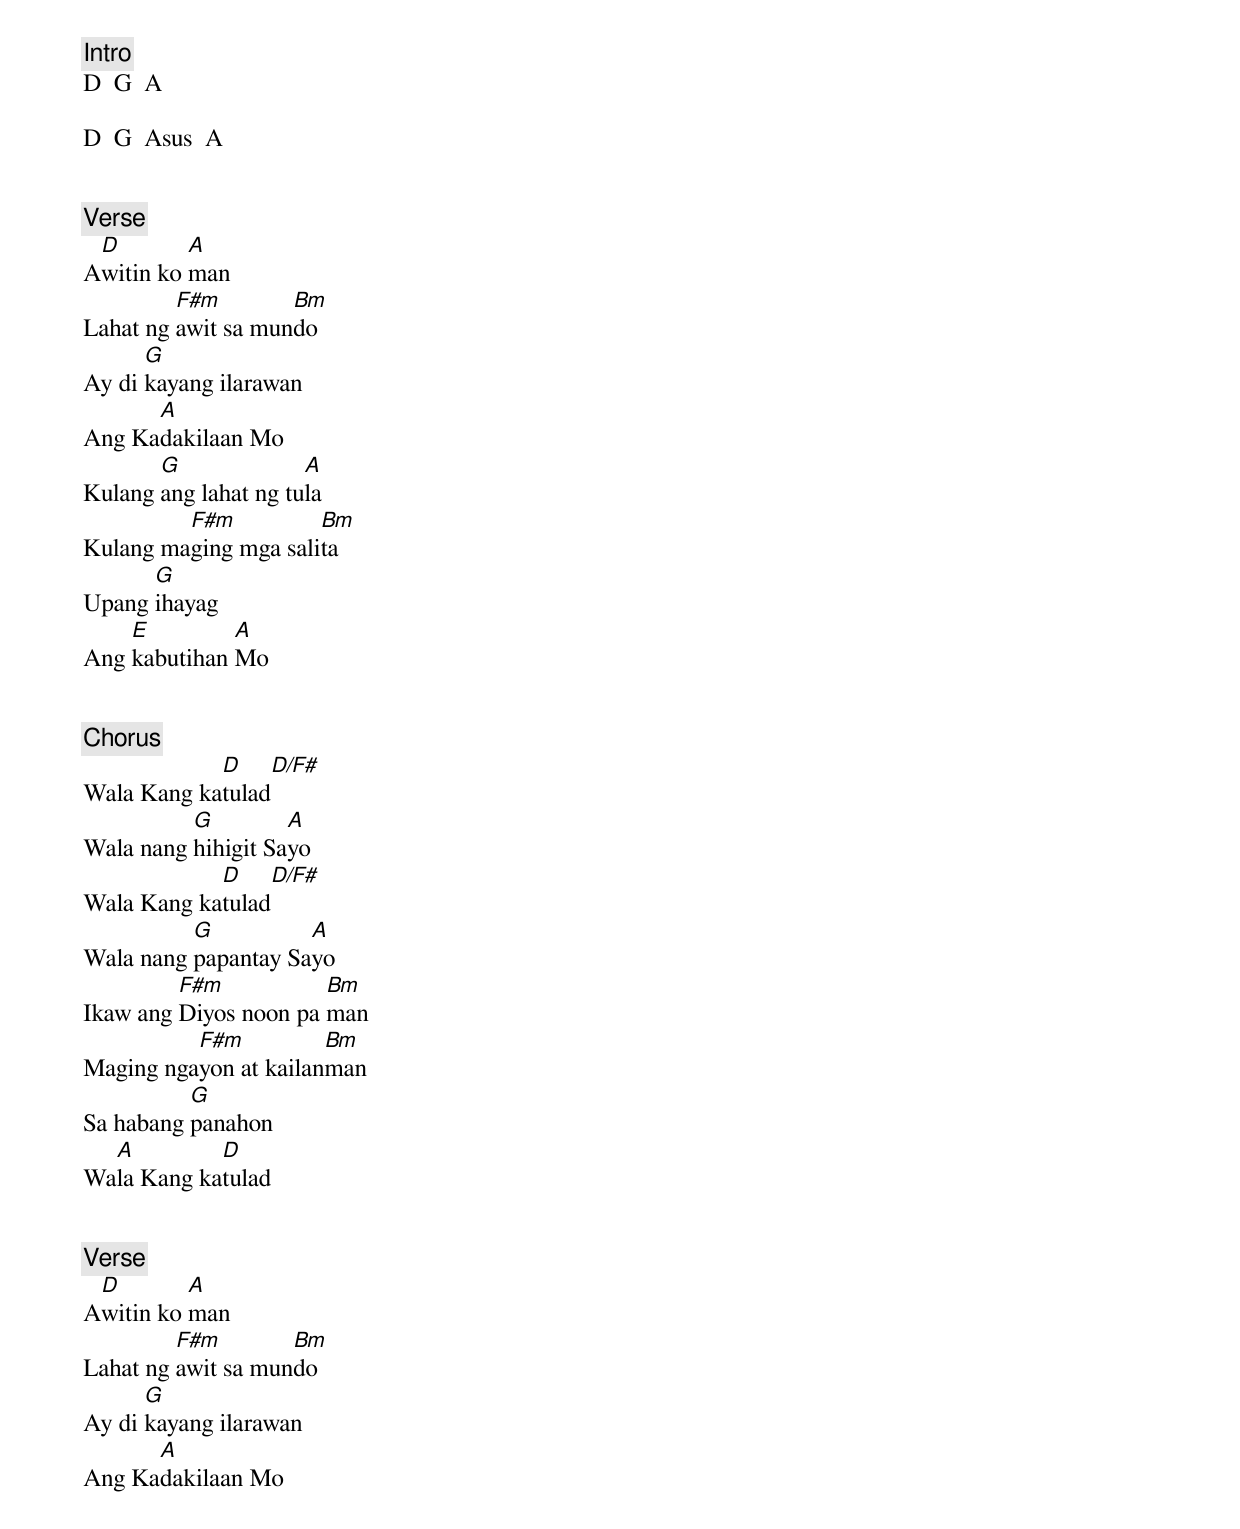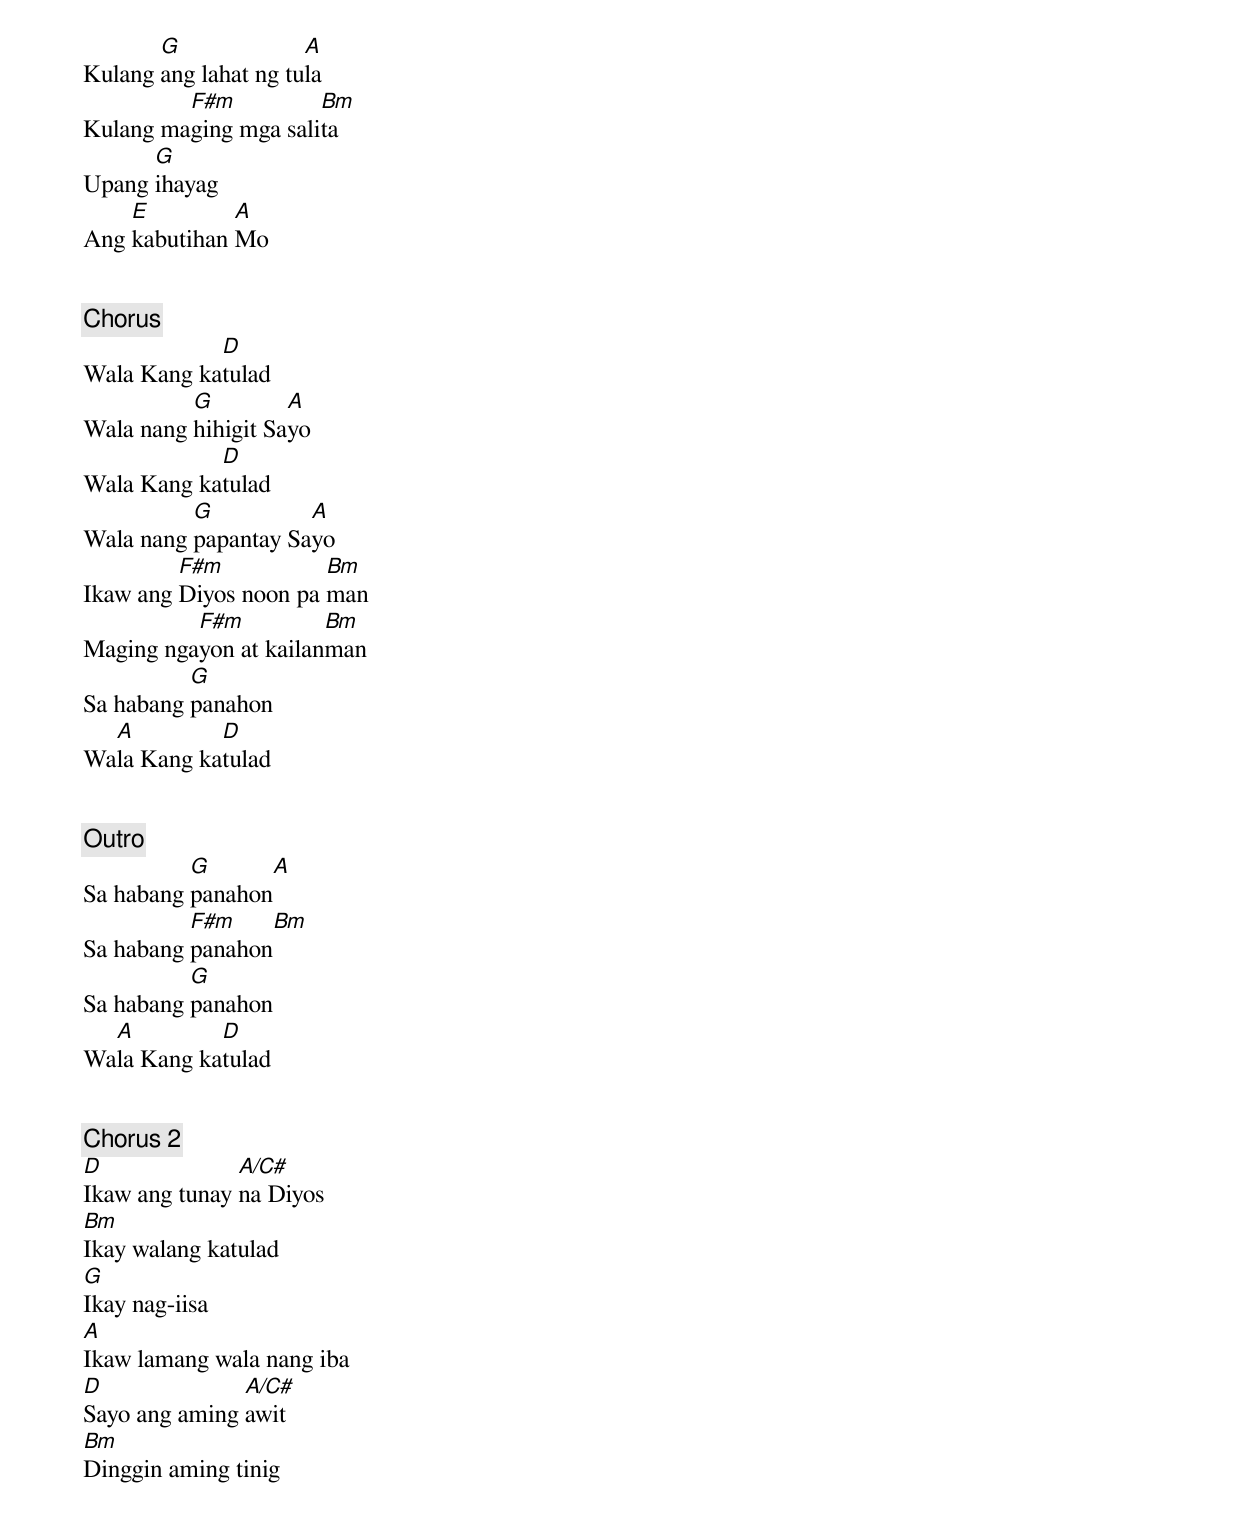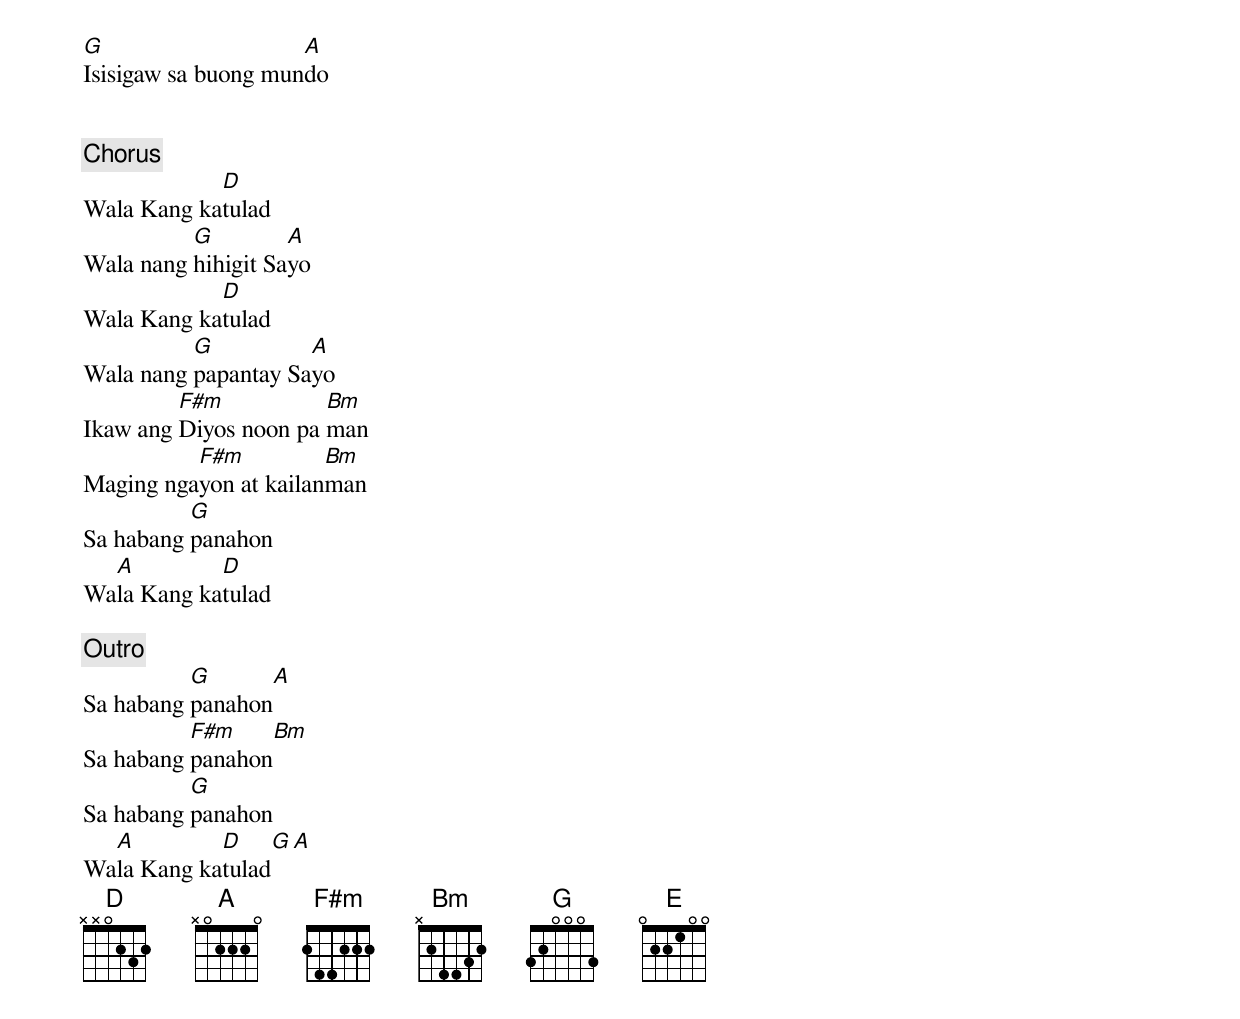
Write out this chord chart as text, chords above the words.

[Intro]
D  G  A

D  G  Asus  A


[Verse]
 D        A
Awitin ko man
         F#m        Bm
Lahat ng awit sa mundo
      G
Ay di kayang ilarawan
      A
Ang Kadakilaan Mo
       G              A
Kulang ang lahat ng tula
         F#m          Bm
Kulang maging mga salita
      G
Upang ihayag
    E         A
Ang kabutihan Mo


[Chorus]
            D     D/F#
Wala Kang katulad
          G         A
Wala nang hihigit Sayo
            D     D/F#
Wala Kang katulad
          G          A
Wala nang papantay Sayo
         F#m           Bm
Ikaw ang Diyos noon pa man
          F#m          Bm
Maging ngayon at kailanman
          G
Sa habang panahon
  A         D
Wala Kang katulad


[Verse]
 D        A
Awitin ko man
         F#m        Bm
Lahat ng awit sa mundo
      G
Ay di kayang ilarawan
      A
Ang Kadakilaan Mo
       G              A
Kulang ang lahat ng tula
         F#m          Bm
Kulang maging mga salita
      G
Upang ihayag
    E         A
Ang kabutihan Mo


[Chorus]
            D
Wala Kang katulad
          G         A
Wala nang hihigit Sayo
            D
Wala Kang katulad
          G          A
Wala nang papantay Sayo
         F#m           Bm
Ikaw ang Diyos noon pa man
          F#m          Bm
Maging ngayon at kailanman
          G
Sa habang panahon
  A         D
Wala Kang katulad


[Outro]
          G      A
Sa habang panahon
          F#m    Bm
Sa habang panahon
          G
Sa habang panahon
  A         D
Wala Kang katulad


[Chorus 2]
D              A/C#
Ikaw ang tunay na Diyos
Bm
Ikay walang katulad
G
Ikay nag-iisa
A
Ikaw lamang wala nang iba
D              A/C#
Sayo ang aming awit
Bm
Dinggin aming tinig
G                    A
Isisigaw sa buong mundo


[Chorus]
            D
Wala Kang katulad
          G         A
Wala nang hihigit Sayo
            D
Wala Kang katulad
          G          A
Wala nang papantay Sayo
         F#m           Bm
Ikaw ang Diyos noon pa man
          F#m          Bm
Maging ngayon at kailanman
          G
Sa habang panahon
  A         D
Wala Kang katulad

[Outro]
          G      A
Sa habang panahon
          F#m    Bm
Sa habang panahon
          G
Sa habang panahon
  A         D     G  A
Wala Kang katulad
